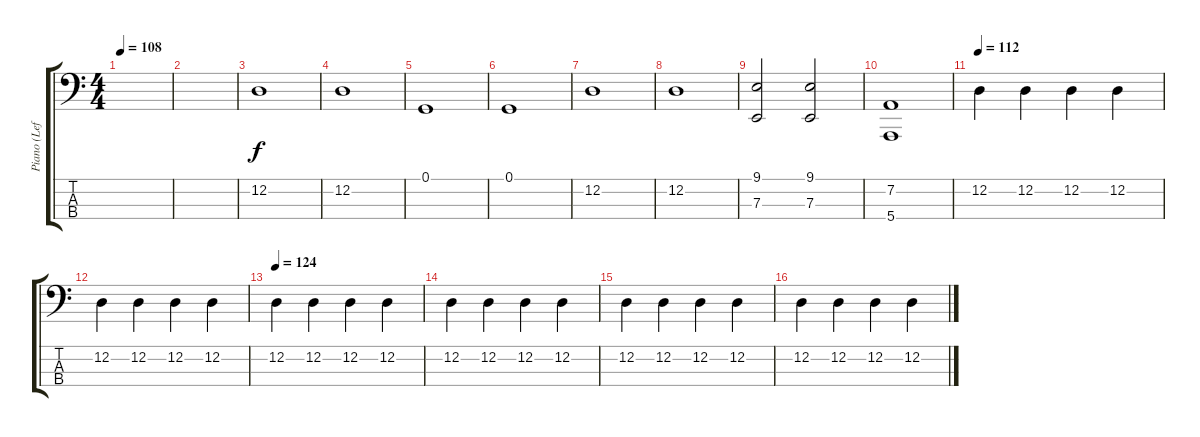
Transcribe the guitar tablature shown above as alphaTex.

\track ("Piano (Left Hand)" "Piano (Lef") {instrument acousticgrandpiano}
\staff {score tabs}
\tuning (G2 D2 A1 E1) {hide}
\ts (4 4)
\tempo 108
\clef f4
\ks c
|
|
12.2.1 |
12.2.1 |
0.1.1 |
0.1.1 |
12.2.1 |
12.2.1 |
(9.1 7.3).2 (9.1 7.3).2 |
(7.2 5.4).1 |
\tempo 112
12.2.4 12.2.4 12.2.4 12.2.4 |
12.2.4 12.2.4 12.2.4 12.2.4 |
\tempo 124
12.2.4 12.2.4 12.2.4 12.2.4 |
12.2.4 12.2.4 12.2.4 12.2.4 |
12.2.4 12.2.4 12.2.4 12.2.4 |
12.2.4 12.2.4 12.2.4 12.2.4
